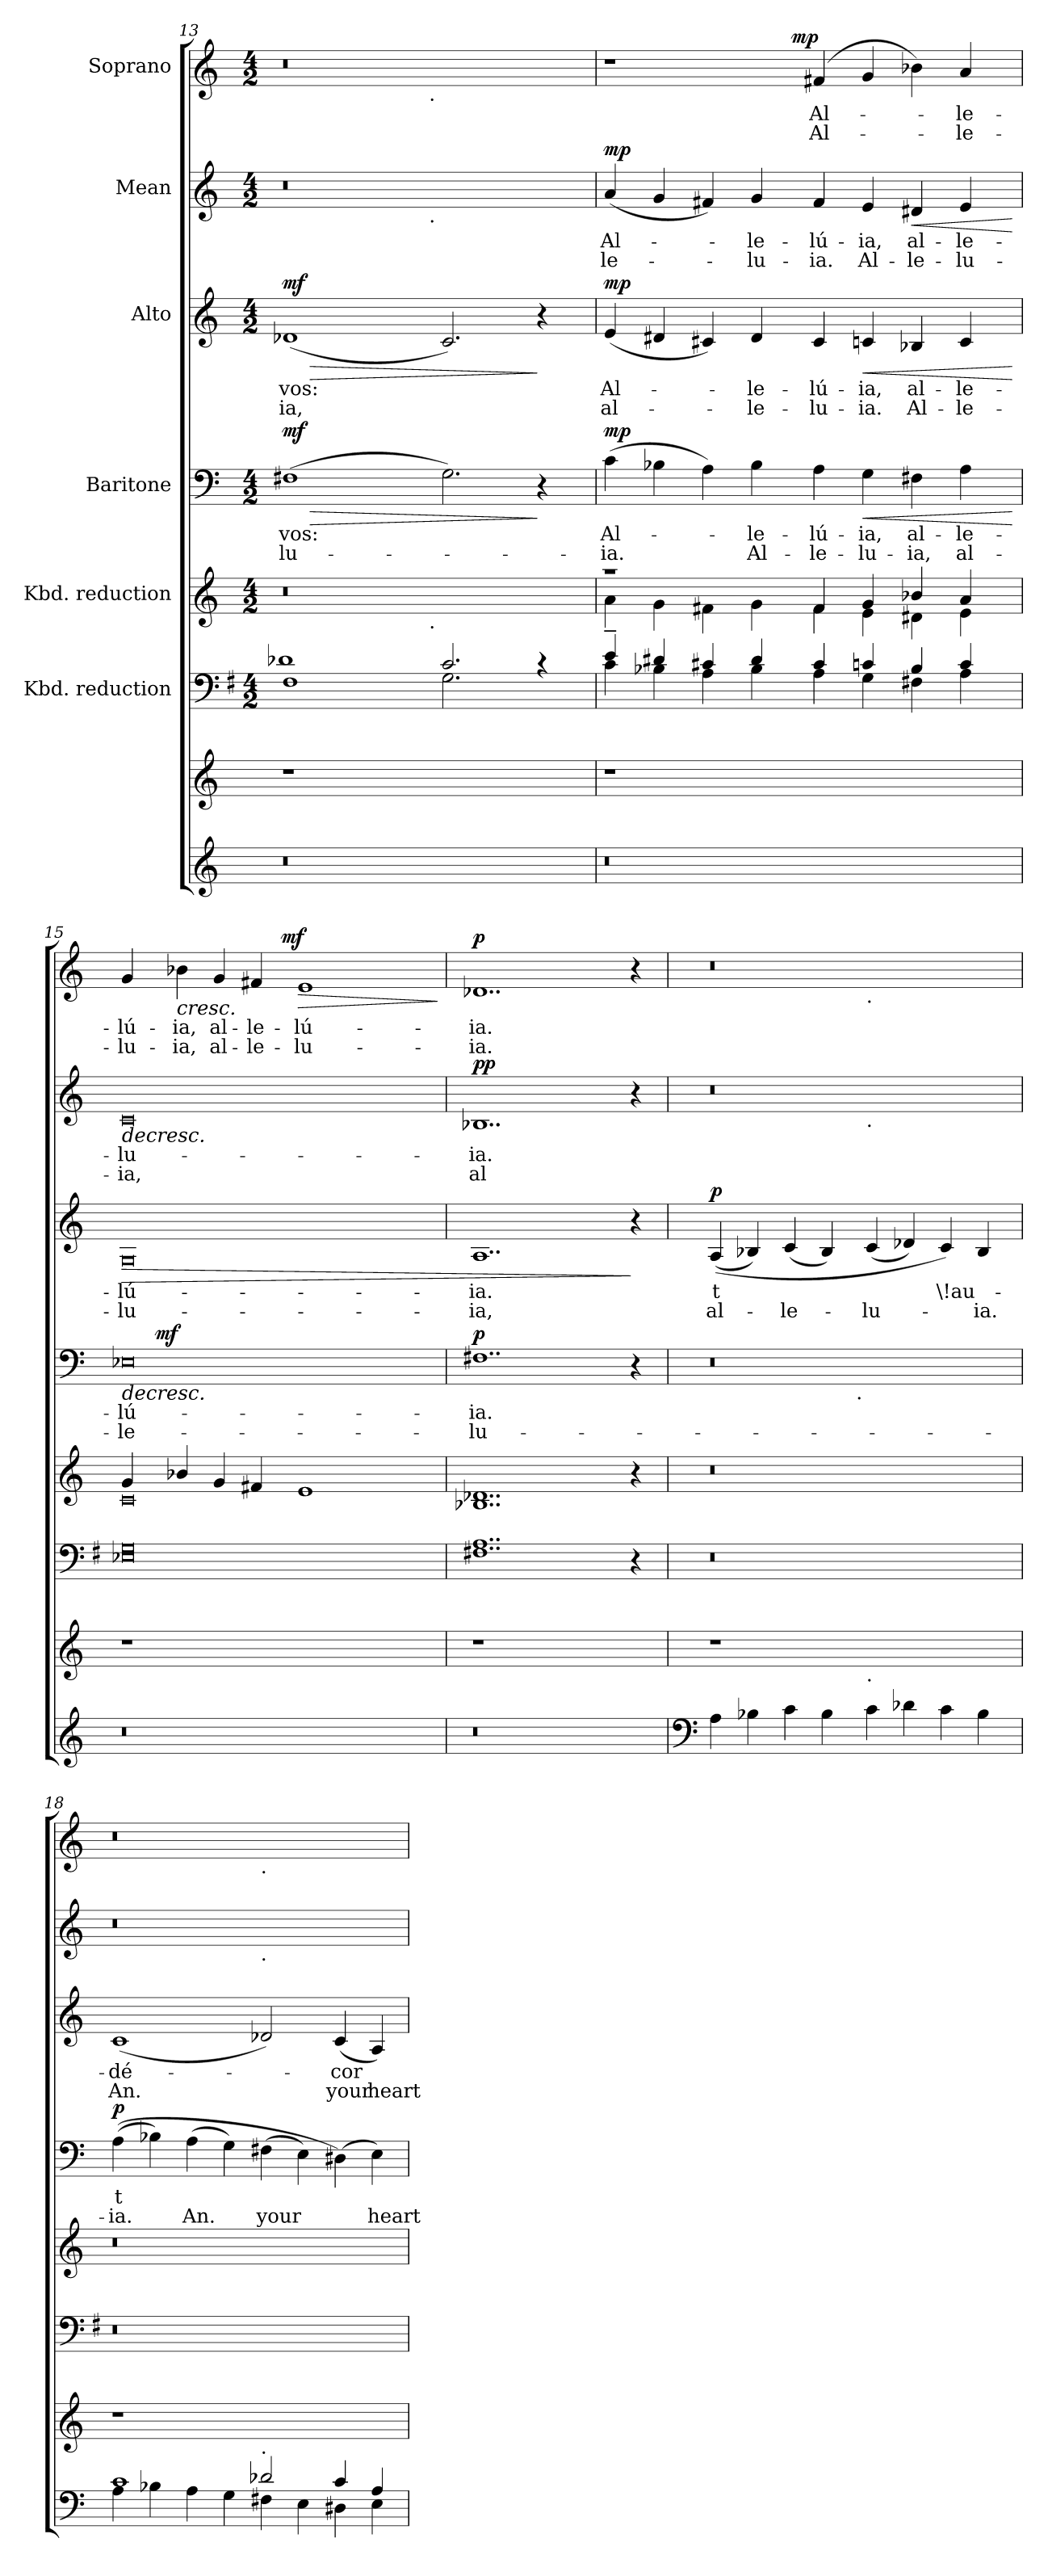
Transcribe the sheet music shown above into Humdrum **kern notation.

**kern	**kern	**kern	**kern	**kern	**text	**text	**dynam	**kern	**text	**text	**dynam	**kern	**text	**text	**dynam	**kern	**text	**text	**dynam
*part7	*part7	*part6	*part5	*part4	*part4	*part4	*part4	*part3	*part3	*part3	*part3	*part2	*part2	*part2	*part2	*part1	*part1	*part1	*part1
*staff8	*staff7	*staff6	*staff5	*staff4	*staff4	*staff4	*staff4	*staff3	*staff3	*staff3	*staff3	*staff2	*staff2	*staff2	*staff2	*staff1	*staff1	*staff1	*staff1
*	*	*I"Kbd. reduction	*I"Kbd. reduction	*I"Baritone	*	*	*	*I"Alto	*	*	*	*I"Mean	*	*	*	*I"Soprano	*	*	*
*clefG2	*clefG2	*clefF4	*clefG2	*clefF4	*	*	*	*clefG2	*	*	*	*clefG2	*	*	*	*clefG2	*	*	*
*k[]	*k[]	*k[f#]	*k[]	*k[]	*	*	*	*k[]	*	*	*	*k[]	*	*	*	*k[]	*	*	*
*C:	*C:	*G:	*C:	*C:	*	*	*	*C:	*	*	*	*C:	*	*	*	*C:	*	*	*
*	*	*M4/2	*M4/2	*M4/2	*	*	*	*M4/2	*	*	*	*M4/2	*	*	*	*M4/2	*	*	*
=13	=13	=13	=13	=13	=13	=13	=13	=13	=13	=13	=13	=13	=13	=13	=13	=13	=13	=13	=13
*	*	*^	*	*	*	*	*	*	*	*	*	*	*	*	*	*	*	*	*
!	!	!	!	!	!	!LO:LY:b	!LO:LY:b	!LO:HP:b	!	!LO:LY:b	!LO:LY:b	!LO:HP:b	!	!	!	!	!	!	!	!
!	!	!	!	!	!	!	!	!LO:DY:n=1:a	!	!	!	!LO:DY:n=1:a	!	!	!	!	!	!	!	!
*	*	*	*	*^	*	*	*	*	*	*	*	*	*^	*	*	*	*^	*	*	*
0r	1r	1F#	1d-X	0r	2ryy	(>1F#X	vos:	-lu-	> mf	(>1d-X	vos:	-ia,	> mf	0r	2ryy	.	.	.	0r	2ryy	.	.	.
.	.	.	.	.	4...ryy	.	.	.	.	.	.	.	.	.	4...ryy	.	.	.	.	4...ryy	.	.	.
!	!	!	!	!	!	!	!	!	!	!	!	!	!	!	!	!	!	!	!	!LO:TX:b:t=.	!	!	!
!	!	!	!	!	!	!	!	!	!	!	!	!	!	!	!LO:TX:b:t=.	!	!	!	!	!	!	!	!
!	!	!	!	!	!LO:TX:b:t=.	!	!	!	!	!	!	!	!	!	!	!	!	!	!	!	!	!	!
.	.	.	.	.	1ryy	.	.	.	.	.	.	.	.	.	1ryy	.	.	.	.	1ryy	.	.	.
.	1ryy	2.c/	2.G\	.	.	2.G\)	.	.	.	2.c/)	.	.	.	.	.	.	.	.	.	.	.	.	.
.	.	4rc	4ryy	.	.	4r	.	.	]	4r	.	.	]	.	.	.	.	.	.	.	.	.	.
.	.	.	.	.	32ryy	.	.	.	.	.	.	.	.	.	32ryy	.	.	.	.	32ryy	.	.	.
=14	=14	=14	=14	=14	=14	=14	=14	=14	=14	=14	=14	=14	=14	=14	=14	=14	=14	=14	=14	=14	=14	=14	=14
!	!	!	!	!	!	!	!LO:LY:b	!LO:LY:b	!LO:DY:a	!	!LO:LY:b	!LO:LY:b	!LO:DY:a	!	!	!LO:LY:b	!LO:LY:b	!LO:DY:a	!	!	!	!	!
*	*	*	*	*	*	*	*	*	*	*	*	*	*	*v	*v	*	*	*	*	*	*	*	*
0r	1r	4e/	4c\	1raa	4a~<\	(>4c\	Al-	-ia.	mp	(4e/	Al-	al-	mp	(4a/	Al-	-le-	mp	1r	2...ryy	.	.	.
.	.	4d#X/	4B-X\	.	4g\	4B-X\	.	.	.	4d#X/	.	.	.	4g/	.	.	.	.	.	.	.	.
.	.	4c#X/	4A\	.	4f#X\	4A\)	.	.	.	4c#X/)	.	.	.	4f#X/)	.	.	.	.	.	.	.	.
!	!	!	!	!	!	!	!LO:LY:b	!LO:LY:b	!	!	!LO:LY:b	!LO:LY:b	!	!	!LO:LY:b	!LO:LY:b	!	!	!	!	!	!
.	.	4d#/	4B-\	.	4g\	4B-\	-le-	Al-	.	4d#/	-le-	-le-	.	4g/	-le-	-lu-	.	.	.	.	.	.
!	!	!	!	!	!	!	!	!	!	!	!	!	!	!	!	!	!	!	!	!	!	!LO:DY:a
.	.	.	.	.	.	.	.	.	.	.	.	.	.	.	.	.	.	.	1ryy	.	.	mp
!	!	!	!	!	!	!	!LO:LY:b	!LO:LY:b	!	!	!LO:LY:b	!LO:LY:b	!	!	!LO:LY:b	!LO:LY:b	!	!	!	!LO:LY:b	!LO:LY:b	!
.	1ryy	4c#/	4A\	4f#/	4f#\	4A\	-lú-	-le-	.	4c#/	-lú-	-lu-	.	4f#/	-lú-	-ia.	.	(4f#X/	.	Al-	Al-	.
!	!	!	!	!	!	!	!LO:LY:b	!LO:LY:b	!LO:HP:b	!	!LO:LY:b	!LO:LY:b	!LO:HP:b	!	!LO:LY:b	!LO:LY:b	!	!	!	!	!	!
.	.	4cn/	4G\	4g/	4e\	4G\	-ia,	-lu-	<	4cn/	-ia,	-ia.	<	4e/	-ia,	Al-	.	4g/	.	.	.	.
!	!	!	!	!	!	!	!LO:LY:b	!LO:LY:b	!	!	!LO:LY:b	!LO:LY:b	!	!	!LO:LY:b	!LO:LY:b	!LO:HP:b	!	!	!	!	!
.	.	4B-/	4F#X\	4b-X/	4d#X\	4F#X\	al-	-ia,	.	4B-X/	al-	Al-	.	4d#X/	al-	-le-	<	4b-X\)	.	.	.	.
!	!	!	!	!	!	!	!LO:LY:b	!LO:LY:b	!	!	!LO:LY:b	!LO:LY:b	!	!	!LO:LY:b	!LO:LY:b	!	!	!	!LO:LY:b	!LO:LY:b	!
.	.	4c/	4A\	4a/	4e\	4A\	-le-	al-	.	4c/	-le-	-le-	.	4e/	-le-	-lu-	.	4a/	.	-le-	-le-	.
.	.	.	.	.	.	.	.	.	.	.	.	.	.	.	.	.	.	.	16ryy	.	.	.
*	*	*v	*v	*	*	*	*	*	*	*	*	*	*	*	*	*	*	*	*	*	*	*
*	*	*	*v	*v	*	*	*	*	*	*	*	*	*	*	*	*	*	*	*	*	*
.	.	.	.	.	.	.	[	.	.	.	[	.	.	.	[	.	.	.	.	.
=15	=15	=15	=15	=15	=15	=15	=15	=15	=15	=15	=15	=15	=15	=15	=15	=15	=15	=15	=15	=15
*	*	*	*^	*	*	*	*	*	*	*	*	*	*	*	*	*	*	*	*	*
!	!	!	!	!	!	!LO:LY:b	!LO:LY:b	!LO:HP:b	!	!LO:LY:b	!LO:LY:b	!LO:HP:b	!	!LO:LY:b	!LO:LY:b	!LO:HP:b	!	!	!LO:LY:b	!LO:LY:b	!
*	*	*	*	*	*^	*	*	*	*	*	*	*	*^	*	*	*	*	*	*	*	*
0r	1r	0E-X 0G	4g/	0c	0E-X	8ryy	-lú-	-le-	>	0G	-lú-	-lu-	>	0c	8ryy	-lu-	-ia,	>	4g/	2...ryy	-lú-	-lu-	.
.	.	.	.	.	.	32ryy	.	.	.	.	.	.	.	.	32ryy	.	.	.	.	.	.	.	.
!	!	!	!	!	!	!	!	!	!LO:DY:a	!	!	!	!	!	!	!	!	!LO:DY:a	!	!	!	!	!
!	!	!	!	!	!	!	!	!	!	!	!	!	!	!	!	!	!	!LO:DY:n=1:b	!	!	!	!	!
.	.	.	.	.	.	1ryy	.	.	mf	.	.	.	.	.	1ryy	.	.	mf mf	.	.	.	.	.
!	!	!	!	!	!	!	!	!	!	!	!	!	!	!	!	!	!	!	!	!	!LO:LY:b:rj	!LO:LY:b:rj	!LO:HP:b
.	.	.	4b-X/	.	.	.	.	.	.	.	.	.	.	.	.	.	.	.	4b-X\	.	-ia,	-ia,	<
!	!	!	!	!	!	!	!	!	!	!	!	!	!	!	!	!	!	!	!	!	!LO:LY:b	!LO:LY:b	!
.	.	.	4g/	.	.	.	.	.	.	.	.	.	.	.	.	.	.	.	4g/	.	al-	al-	.
!	!	!	!	!	!	!	!	!	!	!	!	!	!	!	!	!	!	!	!	!	!LO:LY:b	!LO:LY:b	!
.	.	.	4f#X/	.	.	.	.	.	.	.	.	.	.	.	.	.	.	.	4f#X/	.	-le-	-le-	.
!	!	!	!	!	!	!	!	!	!	!	!	!	!	!	!	!	!	!	!	!	!	!	!LO:DY:a
.	.	.	.	.	.	.	.	.	.	.	.	.	.	.	.	.	.	.	.	1ryy	.	.	mf
!	!	!	!	!	!	!	!	!	!	!	!	!	!	!	!	!	!	!	!	!	!LO:LY:b:rj	!LO:LY:b:rj	!LO:HP:n=1:b
.	1ryy	.	1e	.	.	.	.	.	.	.	.	.	.	.	.	.	.	.	1e	.	-lú-	-lu-	[ >
.	.	.	.	.	.	2ryy	.	.	.	.	.	.	.	.	2ryy	.	.	.	.	.	.	.	.
.	.	.	.	.	.	4ryy	.	.	.	.	.	.	.	.	4ryy	.	.	.	.	.	.	.	.
.	.	.	.	.	.	16.ryy	.	.	.	.	.	.	.	.	16.ryy	.	.	.	.	.	.	.	.
.	.	.	.	.	.	.	.	.	.	.	.	.	.	.	.	.	.	.	.	16ryy	.	.	.
*	*	*	*v	*v	*	*	*	*	*	*	*	*	*	*	*	*	*	*	*	*	*	*	*
.	.	.	.	.	.	.	.	.	.	.	.	.	.	.	.	.	.	.	.	.	.	]
=16	=16	=16	=16	=16	=16	=16	=16	=16	=16	=16	=16	=16	=16	=16	=16	=16	=16	=16	=16	=16	=16	=16
!	!	!	!	!	!	!LO:LY:b	!LO:LY:b	!LO:DY:a	!	!LO:LY:b	!LO:LY:b	!	!	!	!LO:LY:b	!LO:LY:b	!LO:DY:a	!	!	!LO:LY:b	!LO:LY:b	!
!	!	!	!	!	!	!	!	!	!	!	!	!	!	!	!	!	!LO:DY:n=1:b	!	!	!	!	!LO:DY:a
*	*	*	*	*	*	*	*	*	*	*	*	*	*v	*v	*	*	*	*	*	*	*	*
*	*	*	*	*v	*v	*	*	*	*	*	*	*	*	*	*	*	*v	*v	*	*	*
0r	1r	1..F#X 1..A	1..B-X 1..d-X	1..F#X	-ia.	-lu-	p	1..A	-ia.	-ia,	.	1..B-X	-ia.	al-	p p	1..d-X	-ia.	-ia.	p
.	1ryy	.	.	.	.	.	.	.	.	.	.	.	.	.	.	.	.	.	.
.	.	4r	4r	4r	.	.	]	4r	.	.	]	4r	.	.	]	4r	.	.	.
!!LO:LB:g=z
=17	=17	=17	=17	=17	=17	=17	=17	=17	=17	=17	=17	=17	=17	=17	=17	=17	=17	=17	=17
*clefF4	*	*	*	*	*	*	*	*	*	*	*	*	*	*	*	*	*	*	*
!	!	!	!	!	!	!	!	!	!LO:LY:b	!LO:LY:b	!LO:DY:a	!	!	!	!	!	!	!	!
*	*	*	*	*^	*	*	*	*	*	*	*	*^	*	*	*	*^	*	*	*
4A\	1r	0r	0r	0r	2ryy	.	.	.	(<(4A/	t	al-	p	0r	1ryy	.	.	.	0r	1ryy	.	.	.
4B-X\	.	.	.	.	.	.	.	.	4B-X/)	.	.	.	.	.	.	.	.	.	.	.	.	.
!	!	!	!	!	!	!	!	!	!	!	!LO:LY:b	!	!	!	!	!	!	!	!	!	!	!
4c\	.	.	.	.	4...ryy	.	.	.	(<4c/	.	-le-	.	.	.	.	.	.	.	.	.	.	.
4B-\	.	.	.	.	.	.	.	.	4B-/)	.	.	.	.	.	.	.	.	.	.	.	.	.
!	!	!	!	!	!LO:TX:b:t=.	!	!	!	!	!	!	!	!	!	!	!	!	!	!	!	!	!
.	.	.	.	.	1ryy	.	.	.	.	.	.	.	.	.	.	.	.	.	.	.	.	.
!	!	!	!	!	!	!	!	!	!	!	!	!	!	!	!	!	!	!	!LO:TX:b:t=.	!	!	!
!	!	!	!	!	!	!	!	!	!	!	!	!	!	!LO:TX:b:t=.	!	!	!	!	!	!	!	!
!	!LO:TX:b:t=.	!	!	!	!	!	!	!	!	!	!	!	!	!	!	!	!	!	!	!	!	!
!	!	!	!	!	!	!	!	!	!	!	!LO:LY:b	!	!	!	!	!	!	!	!	!	!	!
4c\	1ryy	.	.	.	.	.	.	.	(<4c/	.	-lu-	.	.	1ryy	.	.	.	.	1ryy	.	.	.
4d-X\	.	.	.	.	.	.	.	.	4d-X/)	.	.	.	.	.	.	.	.	.	.	.	.	.
!	!	!	!	!	!	!	!	!	!	!LO:LY:b	!	!	!	!	!	!	!	!	!	!	!	!
4c\	.	.	.	.	.	.	.	.	4c/)	\!au-	.	.	.	.	.	.	.	.	.	.	.	.
!	!	!	!	!	!	!	!	!	!	!	!LO:LY:b	!	!	!	!	!	!	!	!	!	!	!
4B-\	.	.	.	.	.	.	.	.	4B-/	.	-ia.	.	.	.	.	.	.	.	.	.	.	.
.	.	.	.	.	32ryy	.	.	.	.	.	.	.	.	.	.	.	.	.	.	.	.	.
=18	=18	=18	=18	=18	=18	=18	=18	=18	=18	=18	=18	=18	=18	=18	=18	=18	=18	=18	=18	=18	=18	=18
*^	*	*	*	*	*	*	*	*	*	*	*	*	*	*	*	*	*	*	*	*	*	*
!	!	!	!	!	!	!	!LO:LY:b	!LO:LY:b	!LO:DY:a	!	!LO:LY:b	!LO:LY:b	!	!	!	!	!	!	!	!	!	!	!
*	*	*	*	*	*v	*v	*	*	*	*	*	*	*	*	*	*	*	*	*	*	*	*	*
1c	4A\	1r	0r	0r	(<(>4A\	t	-ia.	p	(<1c	-dé-	An.	.	0r	1ryy	.	.	.	0r	1ryy	.	.	.
.	4B-X\	.	.	.	4B-X\)	.	.	.	.	.	.	.	.	.	.	.	.	.	.	.	.	.
!	!	!	!	!	!	!	!LO:LY:b	!	!	!	!	!	!	!	!	!	!	!	!	!	!	!
.	4A\	.	.	.	(<4A\	.	An.	.	.	.	.	.	.	.	.	.	.	.	.	.	.	.
.	4G\	.	.	.	4G\)	.	.	.	.	.	.	.	.	.	.	.	.	.	.	.	.	.
!	!	!	!	!	!	!	!	!	!	!	!	!	!	!	!	!	!	!	!LO:TX:b:t=.	!	!	!
!	!	!	!	!	!	!	!	!	!	!	!	!	!	!LO:TX:b:t=.	!	!	!	!	!	!	!	!
!	!	!LO:TX:b:t=.	!	!	!	!	!	!	!	!	!	!	!	!	!	!	!	!	!	!	!	!
!	!	!	!	!	!	!	!LO:LY:b	!	!	!	!	!	!	!	!	!	!	!	!	!	!	!
2d-X/	4F#X\	1ryy	.	.	(<4F#X\	.	your	.	2d-X/)	.	.	.	.	1ryy	.	.	.	.	1ryy	.	.	.
.	4E\	.	.	.	4E\)	.	.	.	.	.	.	.	.	.	.	.	.	.	.	.	.	.
!	!	!	!	!	!	!	!	!	!	!LO:LY:b	!LO:LY:b	!	!	!	!	!	!	!	!	!	!	!
4c/	4D#X\	.	.	.	(>4D#X\)	.	.	.	(4c/	cor	your	.	.	.	.	.	.	.	.	.	.	.
!	!	!	!	!	!	!	!LO:LY:b	!	!	!	!LO:LY:b	!	!	!	!	!	!	!	!	!	!	!
4A/	4E\	.	.	.	4E\)	.	heart	.	4A/)	.	heart	.	.	.	.	.	.	.	.	.	.	.
*	*	*	*	*	*	*	*	*	*	*	*	*	*v	*v	*	*	*	*	*	*	*	*
*v	*v	*	*	*	*	*	*	*	*	*	*	*	*	*	*	*	*v	*v	*	*	*
=	=	=	=	=	=	=	=	=	=	=	=	=	=	=	=	=	=	=	=
*-	*-	*-	*-	*-	*-	*-	*-	*-	*-	*-	*-	*-	*-	*-	*-	*-	*-	*-	*-
